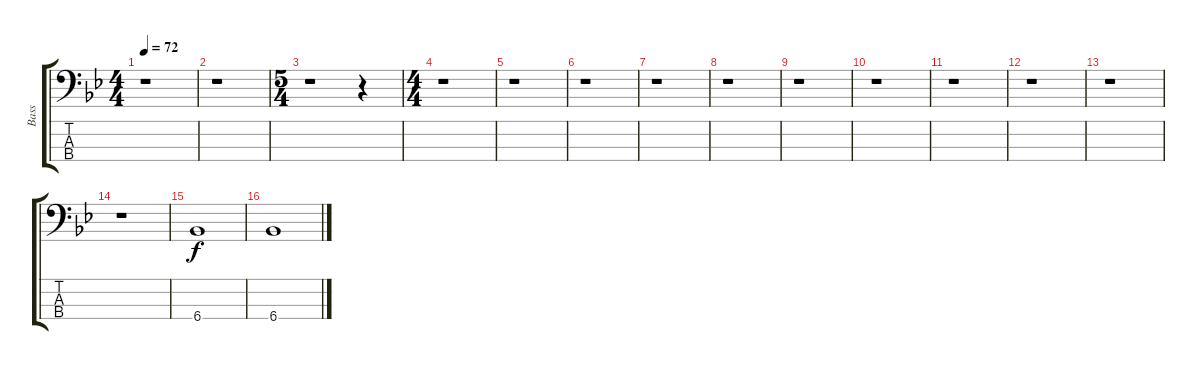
\track ("Bass" "Bass") {instrument electricbasspick}
\staff {score tabs}
\tuning (G2 D2 A1 E1) {hide}
\ts (4 4)
\tempo 72
\clef f4
\ks bb
r.1{dy f instrument electricbasspick} |
r.1 |
\ts (5 4)
r.1 r.4 |
\ts (4 4)
r.1 |
r.1 |
r.1 |
r.1 |
r.1 |
r.1 |
r.1 |
r.1 |
r.1 |
r.1 |
r.1 |
6.4.1 |
6.4.1
